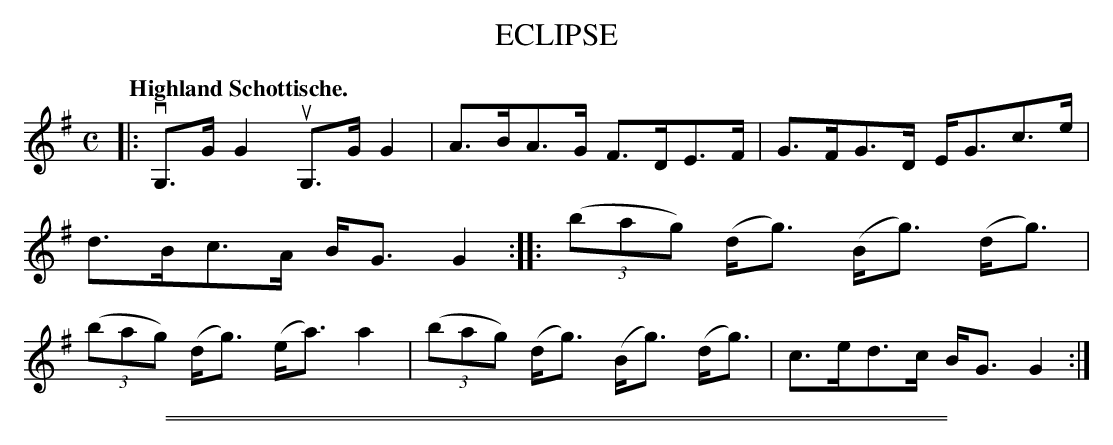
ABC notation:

X:1
T: ECLIPSE
Q: "Highland Schottische."
M: C
L: 1/8
K: G
|:\
vG,>GG2 uG,>GG2 | A>BA>G F>DE>F |\
G>FG>D E<Gc>e | d>Bc>A B<GG2 ::\
(3(bag) (d<g) (B<g) (d<g) | (3(bag) (d<g) (e<a) a2 |\
(3(bag) (d<g) (B<g) (d<g) | c>ed>c B<GG2 :|
